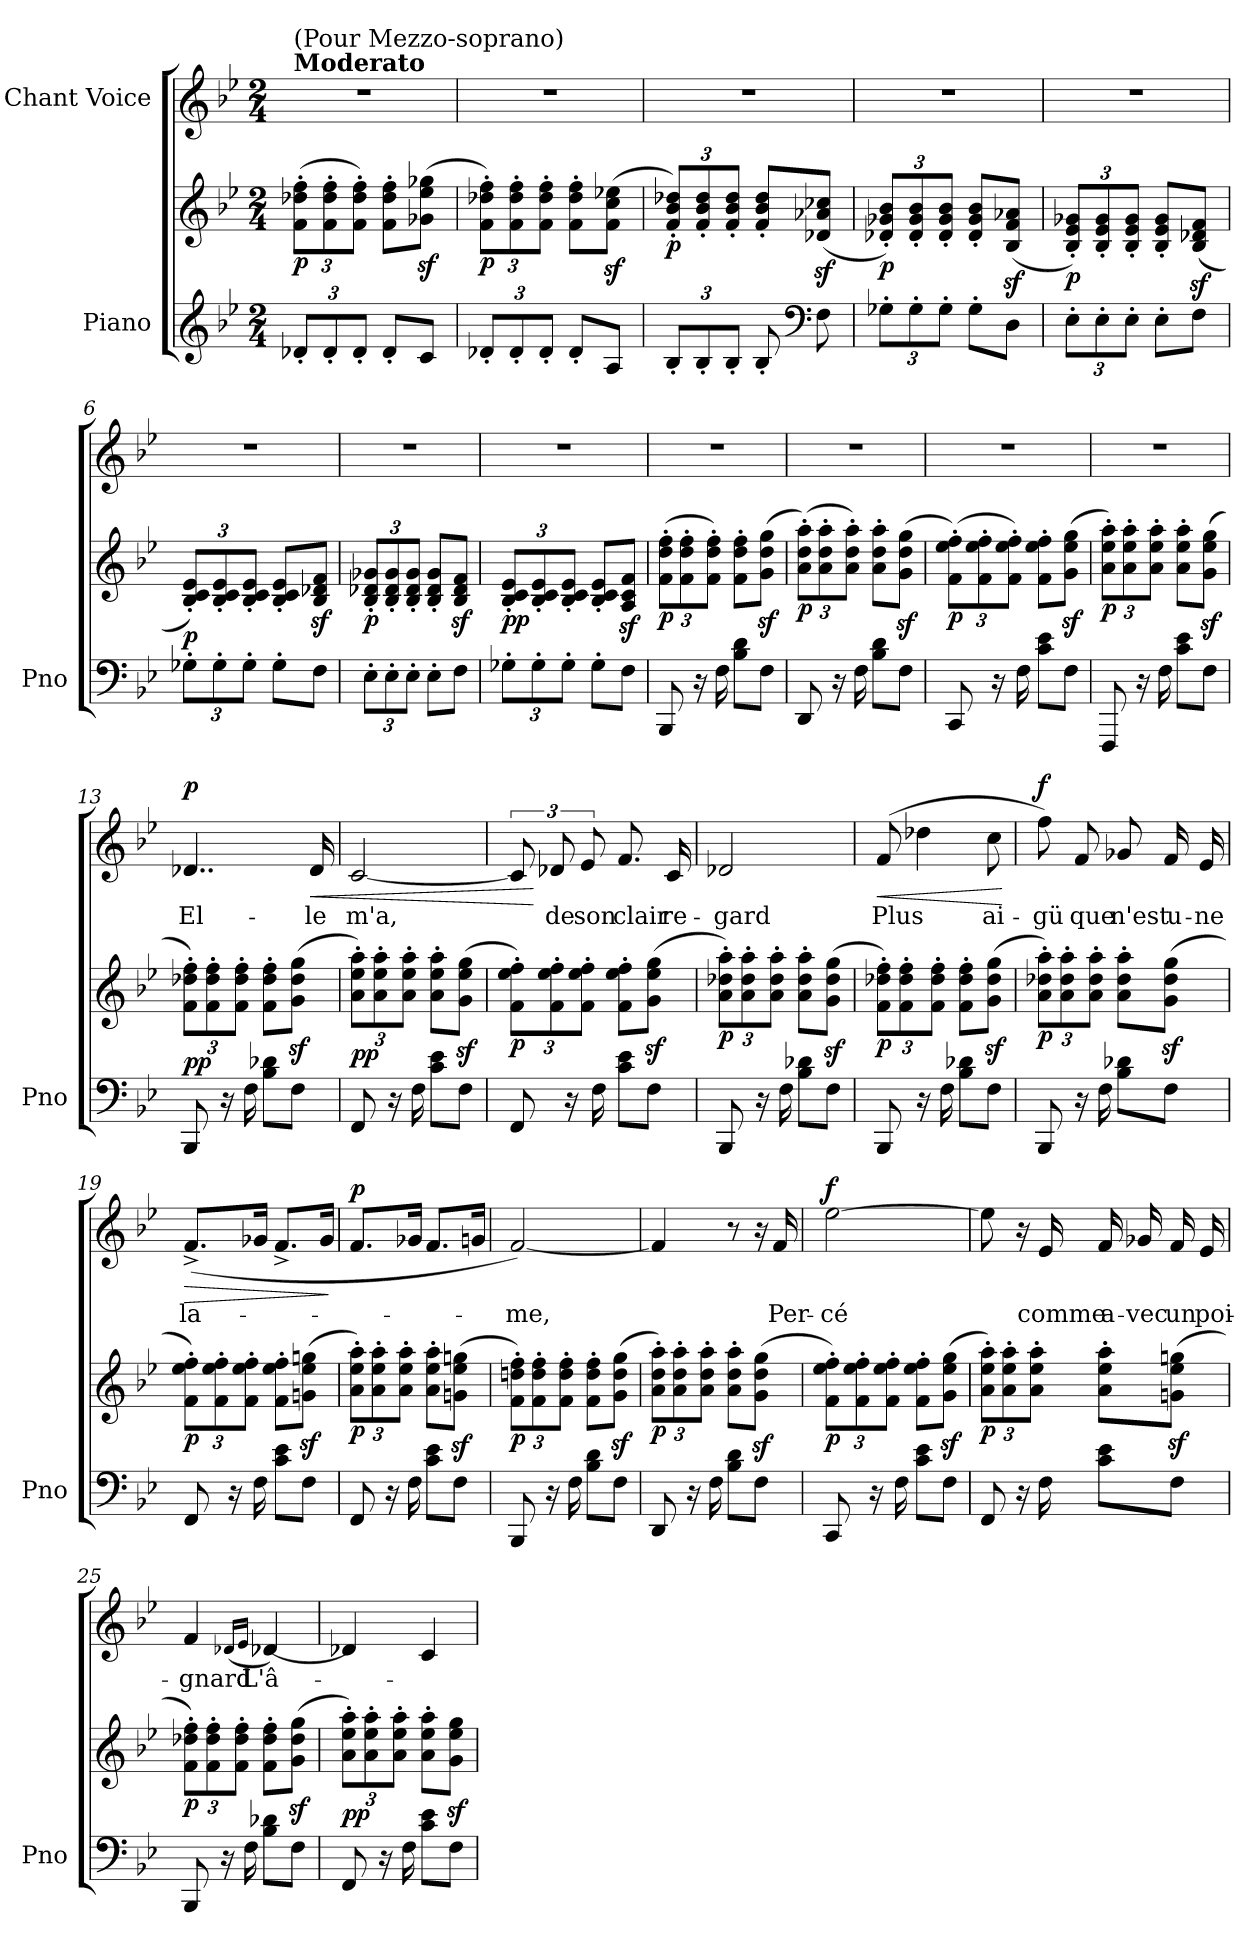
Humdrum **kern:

**kern	**kern	**dynam	**kern	**text	**dynam
*part2	*part2	*part2	*part1	*part1	*part1
*staff3	*staff2	*staff2/3	*staff1	*staff1	*staff1
*I"Piano	*	*	*I"Chant Voice	*	*
*I'Pno	*	*	*	*	*
*clefG2	*clefG2	*	*clefG2	*	*
*k[b-e-]	*k[b-e-]	*	*k[b-e-]	*	*
*M2/4	*M2/4	*	*M2/4	*	*
*MM72	*MM72	*	*MM72	*	*
*Xbrackettup	*Xbrackettup	*	*	*	*
=1	=1	=1	=1	=1	=1
!	!	!	!LO:TX:a:B:t=Moderato	!	!
!	!	!	!LO:TX:a:t=(Pour Mezzo-soprano)	!	!
!	!	!LO:DY:b	!	!	!
12d-X'/L	(12f\' 12dd-X\' 12ff\'L	p	2r	.	.
12d-'/	12f\' 12dd-\' 12ff\'	.	.	.	.
12d-'/J	12f\' 12dd-\' 12ff\'J)	.	.	.	.
8d-'/L	8f\' 8dd-\' 8ff\'L	.	.	.	.
8c/J	(8g-X\z< 8ee-\z< 8gg-X\z<J	.	.	.	.
=2	=2	=2	=2	=2	=2
!	!	!LO:DY:b	!	!	!
12d-X'/L	12f\' 12dd-X\' 12ff\'L)	p	2r	.	.
12d-'/	12f\' 12dd-\' 12ff\'	.	.	.	.
12d-'/J	12f\' 12dd-\' 12ff\'J	.	.	.	.
8d-'/L	8f\' 8dd-\' 8ff\'L	.	.	.	.
8A/J	(8f\z< 8cc\z< 8ee-X\z<J	.	.	.	.
=3	=3	=3	=3	=3	=3
!	!	!LO:DY:b	!	!	!
12B-'/L	12f/' 12b-/' 12dd-X/'L)	p	2r	.	.
12B-'/	12f/' 12b-/' 12dd-/'	.	.	.	.
12B-'/J	12f/' 12b-/' 12dd-/'J	.	.	.	.
8B-'/	8f/' 8b-/' 8dd-/'L	.	.	.	.
*clefF4	*	*	*	*	*
8F\	(>8d-X/z< 8a-X/z< 8cc-X/z<J	.	.	.	.
=4	=4	=4	=4	=4	=4
!	!	!LO:DY:b	!	!	!
12G-X'\L	12d-X/' 12g-X/' 12b-/'L)	p	2r	.	.
12G-'\	12d-/' 12g-/' 12b-/'	.	.	.	.
12G-'\J	12d-/' 12g-/' 12b-/'J	.	.	.	.
8G-'\L	8d-/' 8g-/' 8b-/'L	.	.	.	.
8D\J	(8B-/z< 8f/z< 8a-X/z<J	.	.	.	.
=5	=5	=5	=5	=5	=5
!	!	!LO:DY:b	!	!	!
12E-'\L	12B-/' 12e-/' 12g-X/'L)	p	2r	.	.
12E-'\	12B-/' 12e-/' 12g-/'	.	.	.	.
12E-'\J	12B-/' 12e-/' 12g-/'J	.	.	.	.
8E-'\L	8B-/' 8e-/' 8g-/'L	.	.	.	.
8F\J	(>8B-/z< 8d-X/z< 8f/z<J	.	.	.	.
!!LO:LB:g=z
=6	=6	=6	=6	=6	=6
!	!	!LO:DY:b	!	!	!
12G-X'\L	12B-/' 12c/' 12e-/'L)	p	2r	.	.
12G-'\	12B-/' 12c/' 12e-/'	.	.	.	.
12G-'\J	12B-/' 12c/' 12e-/'J	.	.	.	.
8G-'\L	8B-/' 8c/' 8e-/'L	.	.	.	.
8F\J	8B-/z< 8d-X/z< 8f/z<J	.	.	.	.
=7	=7	=7	=7	=7	=7
!	!	!LO:DY:b	!	!	!
12E-'\L	12B-/' 12d-X/' 12g-X/'L	p	2r	.	.
12E-'\	12B-/' 12d-/' 12g-/'	.	.	.	.
12E-'\J	12B-/' 12d-/' 12g-/'J	.	.	.	.
8E-'\L	8B-/' 8d-/' 8g-/'L	.	.	.	.
8F\J	8B-/z< 8d-/z< 8f/z<J	.	.	.	.
=8	=8	=8	=8	=8	=8
!	!	!LO:DY:b	!	!	!
12G-X'\L	12B-/' 12c/' 12e-/'L	pp	2r	.	.
12G-'\	12B-/' 12c/' 12e-/'	.	.	.	.
12G-'\J	12B-/' 12c/' 12e-/'J	.	.	.	.
8G-'\L	8B-/' 8c/' 8e-/'L	.	.	.	.
8F\J	8A/z< 8c/z< 8f/z<J	.	.	.	.
=9	=9	=9	=9	=9	=9
!	!	!LO:DY:b	!	!	!
8BBB-/	(12f\' 12dd\' 12ff\'L	p	2r	.	.
.	12f\' 12dd\' 12ff\'	.	.	.	.
16r	.	.	.	.	.
.	12f\' 12dd\' 12ff\'J)	.	.	.	.
16F\	.	.	.	.	.
8B-\ 8d\L	8f\' 8dd\' 8ff\'L	.	.	.	.
8F\J	(8g\z< 8dd\z< 8gg\z<J	.	.	.	.
=10	=10	=10	=10	=10	=10
!	!	!LO:DY:b	!	!	!
8DD/	(12a\' 12dd\' 12aa\'L)	p	2r	.	.
.	12a\' 12dd\' 12aa\'	.	.	.	.
16r	.	.	.	.	.
.	12a\' 12dd\' 12aa\'J)	.	.	.	.
16F\	.	.	.	.	.
8B-\ 8d\L	8a\' 8dd\' 8aa\'L	.	.	.	.
8F\J	(8g\z< 8dd\z< 8gg\z<J	.	.	.	.
=11	=11	=11	=11	=11	=11
!	!	!LO:DY:b	!	!	!
8CC/	(12f\' 12ee-\' 12ff\'L)	p	2r	.	.
.	12f\' 12ee-\' 12ff\'	.	.	.	.
16r	.	.	.	.	.
.	12f\' 12ee-\' 12ff\'J)	.	.	.	.
16F\	.	.	.	.	.
8c\ 8e-\L	8f\' 8ee-\' 8ff\'L	.	.	.	.
8F\J	(8g\z< 8ee-\z< 8gg\z<J	.	.	.	.
!!LO:LB:g=z
=12	=12	=12	=12	=12	=12
!	!	!LO:DY:b	!	!	!
8FFF/	12a\' 12ee-\' 12aa\'L)	p	2r	.	.
.	12a\' 12ee-\' 12aa\'	.	.	.	.
16r	.	.	.	.	.
.	12a\' 12ee-\' 12aa\'J	.	.	.	.
16F\	.	.	.	.	.
8c\ 8e-\L	8a\' 8ee-\' 8aa\'L	.	.	.	.
8F\J	(8g\z< 8ee-\z< 8gg\z<J	.	.	.	.
=13	=13	=13	=13	=13	=13
!	!	!LO:DY:b	!	!LO:LY:b	!LO:DY:a
8BBB-/	12f\' 12dd-X\' 12ff\'L)	pp	4..d-X/	El-	p
.	12f\' 12dd-\' 12ff\'	.	.	.	.
16r	.	.	.	.	.
.	12f\' 12dd-\' 12ff\'J	.	.	.	.
16F\	.	.	.	.	.
8B-\ 8d-X\L	8f\' 8dd-\' 8ff\'L	.	.	.	.
8F\J	(8g\z< 8dd-\z< 8gg\z<J	.	.	.	.
!	!	!	!	!LO:LY:b	!LO:HP:b
.	.	.	16d-/	-le	<
=14	=14	=14	=14	=14	=14
!	!	!LO:DY:b	!	!LO:LY:b	!
8FF/	12a\' 12ee-\' 12aa\'L)	pp	[2c/	m'a,	.
.	12a\' 12ee-\' 12aa\'	.	.	.	.
16r	.	.	.	.	.
.	12a\' 12ee-\' 12aa\'J	.	.	.	.
16F\	.	.	.	.	.
8c\ 8e-\L	8a\' 8ee-\' 8aa\'L	.	.	.	.
8F\J	(8g\z< 8ee-\z< 8gg\z<J	.	.	.	.
=15	=15	=15	=15	=15	=15
!	!	!LO:DY:b	!	!	!
8FF/	12f\' 12ee-\' 12ff\'L)	p	12c/]	.	.
!	!	!	!	!LO:LY:b	!
.	12f\' 12ee-\' 12ff\'	.	12d-X/	de	[
16r	.	.	.	.	.
!	!	!	!	!LO:LY:b	!
.	12f\' 12ee-\' 12ff\'J	.	12e-/	son	.
16F\	.	.	.	.	.
!	!	!	!	!LO:LY:b	!
8c\ 8e-\L	8f\' 8ee-\' 8ff\'L	.	8.f/	clair	.
8F\J	(8g\z< 8ee-\z< 8gg\z<J	.	.	.	.
!	!	!	!	!LO:LY:b	!
.	.	.	16c/	re-	.
=16	=16	=16	=16	=16	=16
!	!	!LO:DY:b	!	!LO:LY:b	!
8BBB-/	12a\' 12dd-X\' 12aa\'L)	p	2d-X/	-gard	.
.	12a\' 12dd-\' 12aa\'	.	.	.	.
16r	.	.	.	.	.
.	12a\' 12dd-\' 12aa\'J	.	.	.	.
16F\	.	.	.	.	.
8B-\ 8d-X\L	8a\' 8dd-\' 8aa\'L	.	.	.	.
8F\J	(8g\z< 8dd-\z< 8gg\z<J	.	.	.	.
!!LO:LB:g=z
=17	=17	=17	=17	=17	=17
!	!	!LO:DY:b	!	!LO:LY:b	!LO:HP:b
8BBB-/	12f\' 12dd-X\' 12ff\'L)	p	(8f/	Plus	<
.	12f\' 12dd-\' 12ff\'	.	.	.	.
16r	.	.	4dd-X\	.	.
.	12f\' 12dd-\' 12ff\'J	.	.	.	.
16F\	.	.	.	.	.
8B-\ 8d-X\L	8f\' 8dd-\' 8ff\'L	.	.	.	.
!	!	!	!	!LO:LY:b	!
8F\J	(8g\z< 8dd-\z< 8gg\z<J	.	8cc\	ai-	.
.	.	.	.	.	[
=18	=18	=18	=18	=18	=18
!	!	!LO:DY:b	!	!LO:LY:b	!LO:DY:a
8BBB-/	12a\' 12dd-X\' 12aa\'L)	p	8ff\)	-gü	f
.	12a\' 12dd-\' 12aa\'	.	.	.	.
!	!	!	!	!LO:LY:b	!
16r	.	.	8f/	que	.
.	12a\' 12dd-\' 12aa\'J	.	.	.	.
16F\	.	.	.	.	.
!	!	!	!	!LO:LY:b	!
8B-\ 8d-X\L	8a\' 8dd-\' 8aa\'L	.	8g-X/	n'est	.
!	!	!	!	!LO:LY:b	!
8F\J	(8g\z< 8dd-\z< 8gg\z<J	.	16f/	u-	.
!	!	!	!	!LO:LY:b	!
.	.	.	16e-/	-ne	.
=19	=19	=19	=19	=19	=19
!	!	!LO:DY:b	!	!LO:LY:b	!LO:HP:b
8FF/	12f\' 12ee-\' 12ff\'L)	p	(<8.f^>/L	la-	>
.	12f\' 12ee-\' 12ff\'	.	.	.	.
16r	.	.	.	.	.
.	12f\' 12ee-\' 12ff\'J	.	.	.	.
16F\	.	.	16g-X/Jk	.	.
8c\ 8e-\L	8f\' 8ee-\' 8ff\'L	.	8.f^>/L	.	.
8F\J	(8gn\z< 8ee-\z< 8ggn\z<J	.	.	.	.
.	.	.	16g-/Jk	.	.
.	.	.	.	.	]
=20	=20	=20	=20	=20	=20
!	!	!LO:DY:b	!	!	!LO:DY:a
8FF/	12a\' 12ee-\' 12aa\'L)	p	8.f/L	.	p
.	12a\' 12ee-\' 12aa\'	.	.	.	.
16r	.	.	.	.	.
.	12a\' 12ee-\' 12aa\'J	.	.	.	.
16F\	.	.	16g-X/Jk	.	.
8c\ 8e-\L	8a\' 8ee-\' 8aa\'L	.	8.f/L	.	.
8F\J	(8gn\z< 8ee-\z< 8ggn\z<J	.	.	.	.
.	.	.	16gn/Jk	.	.
=21	=21	=21	=21	=21	=21
!	!	!LO:DY:b	!	!LO:LY:b	!
8BBB-/	12f\' 12ddn\' 12ff\'L)	p	[2f/)	-me,	.
.	12f\' 12dd\' 12ff\'	.	.	.	.
16r	.	.	.	.	.
.	12f\' 12dd\' 12ff\'J	.	.	.	.
16F\	.	.	.	.	.
8B-\ 8d\L	8f\' 8dd\' 8ff\'L	.	.	.	.
8F\J	(8g\z< 8dd\z< 8gg\z<J	.	.	.	.
!!LO:PB:g=z
=22	=22	=22	=22	=22	=22
!	!	!LO:DY:b	!	!	!
8DD/	12a\' 12dd\' 12aa\'L)	p	4f/]	.	.
.	12a\' 12dd\' 12aa\'	.	.	.	.
16r	.	.	.	.	.
.	12a\' 12dd\' 12aa\'J	.	.	.	.
16F\	.	.	.	.	.
8B-\ 8d\L	8a\' 8dd\' 8aa\'L	.	8r	.	.
8F\J	(8g\z< 8dd\z< 8gg\z<J	.	16r	.	.
!	!	!	!	!LO:LY:b	!
.	.	.	16f/	Per-	.
=23	=23	=23	=23	=23	=23
!	!	!LO:DY:b	!	!LO:LY:b	!LO:DY:a
8CC/	12f\' 12ee-\' 12ff\'L)	p	[2ee-\	-cé	f
.	12f\' 12ee-\' 12ff\'	.	.	.	.
16r	.	.	.	.	.
.	12f\' 12ee-\' 12ff\'J	.	.	.	.
16F\	.	.	.	.	.
8c\ 8e-\L	8f\' 8ee-\' 8ff\'L	.	.	.	.
8F\J	(8g\z< 8ee-\z< 8gg\z<J	.	.	.	.
=24	=24	=24	=24	=24	=24
!	!	!LO:DY:b	!	!	!
8FF/	12a\' 12ee-\' 12aa\'L)	p	8ee-\]	.	.
.	12a\' 12ee-\' 12aa\'	.	.	.	.
16r	.	.	16r	.	.
.	12a\' 12ee-\' 12aa\'J	.	.	.	.
!	!	!	!	!LO:LY:b	!
16F\	.	.	16e-/	comme	.
!	!	!	!	!LO:LY:b	!
8c\ 8e-\L	8a\' 8ee-\' 8aa\'L	.	16f/	a-	.
!	!	!	!	!LO:LY:b	!
.	.	.	16g-X/	-vec	.
!	!	!	!	!LO:LY:b	!
8F\J	(8gn\z< 8ee-\z< 8ggn\z<J	.	16f/	un	.
!	!	!	!	!LO:LY:b	!
.	.	.	16e-/	poi-	.
=25	=25	=25	=25	=25	=25
!	!	!LO:DY:b	!	!LO:LY:b	!
8BBB-/	12f\' 12dd-X\' 12ff\'L)	p	4f/	-gnard	.
.	12f\' 12dd-\' 12ff\'	.	.	.	.
16r	.	.	.	.	.
.	12f\' 12dd-\' 12ff\'J	.	.	.	.
16F\	.	.	.	.	.
.	.	.	(16qd-X/LL	.	.
.	.	.	16qe-/JJ	.	.
!	!	!	!	!LO:LY:b	!
8B-\ 8d-X\L	8f\' 8dd-\' 8ff\'L	.	[4d-/)	L'â-	.
8F\J	(8g\z< 8dd-\z< 8gg\z<J	.	.	.	.
=26	=26	=26	=26	=26	=26
!	!	!LO:DY:b	!	!	!
8FF/	12a\' 12ee-\' 12aa\'L)	pp	4d-X/]	.	.
.	12a\' 12ee-\' 12aa\'	.	.	.	.
16r	.	.	.	.	.
.	12a\' 12ee-\' 12aa\'J	.	.	.	.
16F\	.	.	.	.	.
8c\ 8e-\L	8a\' 8ee-\' 8aa\'L	.	4c/	.	.
8F\J	8g\z< 8ee-\z< 8gg\z<J	.	.	.	.
=	=	=	=	=	=
*-	*-	*-	*-	*-	*-
